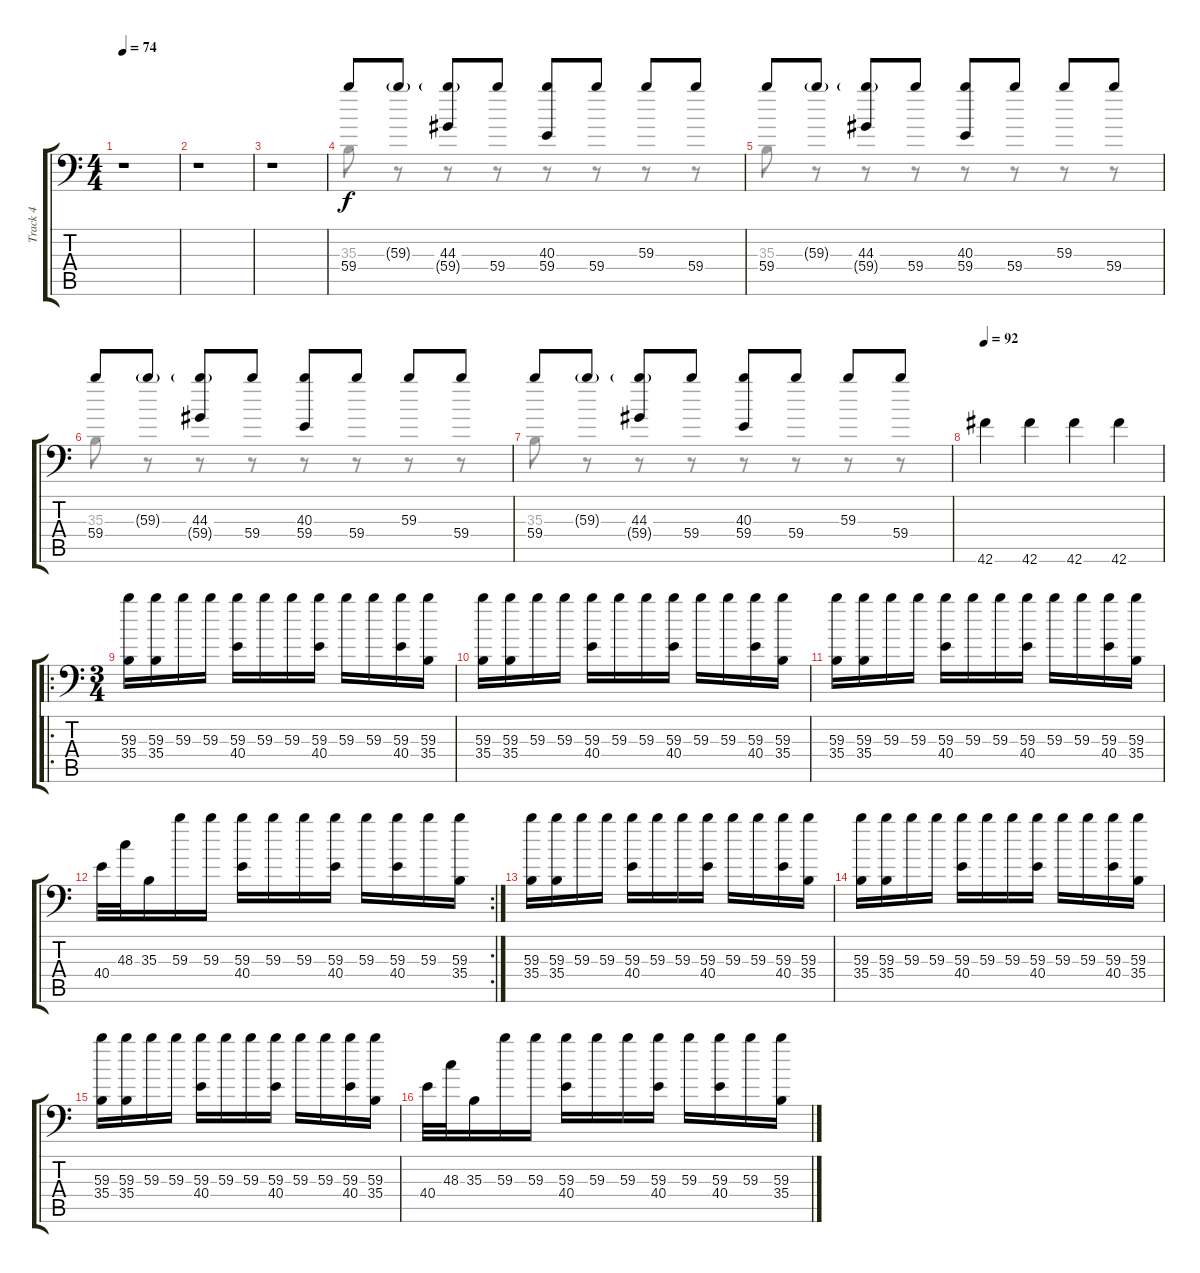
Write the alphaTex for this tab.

\track ("Track 4" "Track 4") {instrument acousticgrandpiano}
\staff {score tabs}
\tuning (C-1 C-1 C-1 C-1 C-1 C-1) {hide}
\voice
\ts (4 4)
\tempo 74
\clef f4
\ks c
r.1{dy f} |
r.1 |
r.1 |
59.4.8 59.3{g}.8 (44.3 59.4{g}).8 59.4.8 (40.3 59.4).8 59.4.8 59.3.8 59.4.8 |
59.4.8 59.3{g}.8 (44.3 59.4{g}).8 59.4.8 (40.3 59.4).8 59.4.8 59.3.8 59.4.8 |
59.4.8 59.3{g}.8 (44.3 59.4{g}).8 59.4.8 (40.3 59.4).8 59.4.8 59.3.8 59.4.8 |
59.4.8 59.3{g}.8 (44.3 59.4{g}).8 59.4.8 (40.3 59.4).8 59.4.8 59.3.8 59.4.8 |
\tempo 92
42.6.4 42.6.4 42.6.4 42.6.4 |
\ro
\ts (3 4)
(59.3 35.4).16 (59.3 35.4).16 59.3.16 59.3.16 (59.3 40.4).16 59.3.16 59.3.16 (59.3 40.4).16 59.3.16 59.3.16 (59.3 40.4).16 (59.3 35.4).16 |
(59.3 35.4).16 (59.3 35.4).16 59.3.16 59.3.16 (59.3 40.4).16 59.3.16 59.3.16 (59.3 40.4).16 59.3.16 59.3.16 (59.3 40.4).16 (59.3 35.4).16 |
(59.3 35.4).16 (59.3 35.4).16 59.3.16 59.3.16 (59.3 40.4).16 59.3.16 59.3.16 (59.3 40.4).16 59.3.16 59.3.16 (59.3 40.4).16 (59.3 35.4).16 |
\rc 2
40.4.32 48.3.32 35.3.16 59.3.16 59.3.16 (59.3 40.4).16 59.3.16 59.3.16 (59.3 40.4).16 59.3.16 (59.3 40.4).16 59.3.16 (59.3 35.4).16 |
(59.3 35.4).16 (59.3 35.4).16 59.3.16 59.3.16 (59.3 40.4).16 59.3.16 59.3.16 (59.3 40.4).16 59.3.16 59.3.16 (59.3 40.4).16 (59.3 35.4).16 |
(59.3 35.4).16 (59.3 35.4).16 59.3.16 59.3.16 (59.3 40.4).16 59.3.16 59.3.16 (59.3 40.4).16 59.3.16 59.3.16 (59.3 40.4).16 (59.3 35.4).16 |
(59.3 35.4).16 (59.3 35.4).16 59.3.16 59.3.16 (59.3 40.4).16 59.3.16 59.3.16 (59.3 40.4).16 59.3.16 59.3.16 (59.3 40.4).16 (59.3 35.4).16 |
40.4.32 48.3.32 35.3.16 59.3.16 59.3.16 (59.3 40.4).16 59.3.16 59.3.16 (59.3 40.4).16 59.3.16 (59.3 40.4).16 59.3.16 (59.3 35.4).16
\voice
\clef f4
\ottava regular
\simile none
\ks c
|
|
|
35.3.8 r.8 r.8 r.8 r.8 r.8 r.8 r.8 |
35.3.8 r.8 r.8 r.8 r.8 r.8 r.8 r.8 |
35.3.8 r.8 r.8 r.8 r.8 r.8 r.8 r.8 |
35.3.8 r.8 r.8 r.8 r.8 r.8 r.8 r.8 |
|
|
|
|
|
|
|
|
